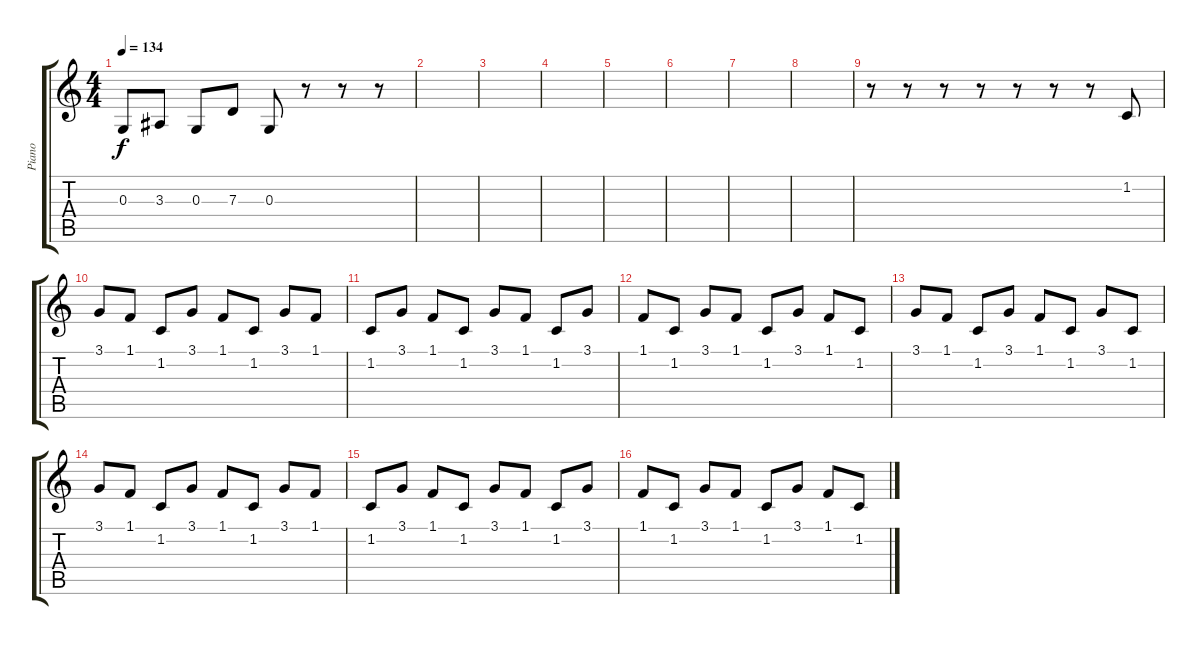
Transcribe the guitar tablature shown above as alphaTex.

\track ("Piano" "Piano") {instrument brightacousticpiano}
\staff {score tabs}
\tuning (E4 B3 G3 D3 A2 E2) {hide}
\ts (4 4)
\tempo 134
\clef g2
\ks c
0.3.8{dy f} 3.3.8 0.3.8 7.3.8 0.3.8 r.8 r.8 r.8 |
|
|
|
|
|
|
|
r.8 r.8 r.8 r.8 r.8 r.8 r.8 1.2.8 |
3.1.8 1.1.8 1.2.8 3.1.8 1.1.8 1.2.8 3.1.8 1.1.8 |
1.2.8 3.1.8 1.1.8 1.2.8 3.1.8 1.1.8 1.2.8 3.1.8 |
1.1.8 1.2.8 3.1.8 1.1.8 1.2.8 3.1.8 1.1.8 1.2.8 |
3.1.8 1.1.8 1.2.8 3.1.8 1.1.8 1.2.8 3.1.8 1.2.8 |
3.1.8 1.1.8 1.2.8 3.1.8 1.1.8 1.2.8 3.1.8 1.1.8 |
1.2.8 3.1.8 1.1.8 1.2.8 3.1.8 1.1.8 1.2.8 3.1.8 |
1.1.8 1.2.8 3.1.8 1.1.8 1.2.8 3.1.8 1.1.8 1.2.8
